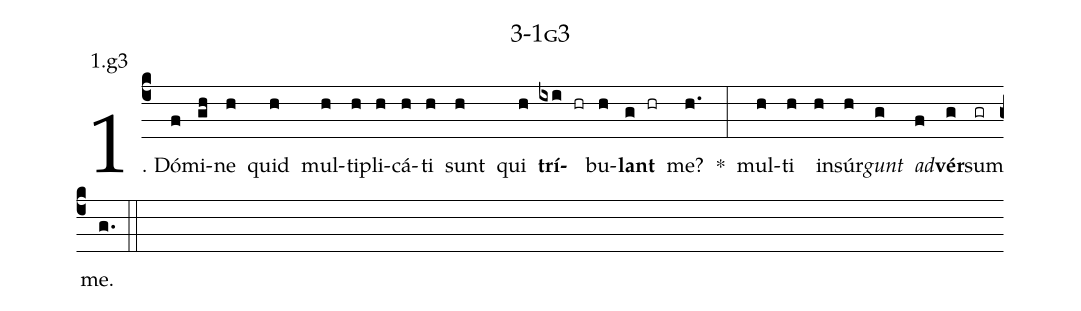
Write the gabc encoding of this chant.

name: 3-1g3;
annotation: 1.g3;
%%
(c4)1. Dó(f)mi(gh)ne(h) quid(h) mul(h)ti(h)pli(h)cá(h)ti(h) sunt(h) qui(h) <b>trí</b>(ixi hr)bu(h)<b>lant</b>(g hr) me?(h.) *(:) mul(h)ti(h) in(h)súr(h)<i>gunt</i>(g) <i>ad</i>(f)<b>vér</b>(g)sum(gr) me.(g.) (::)
